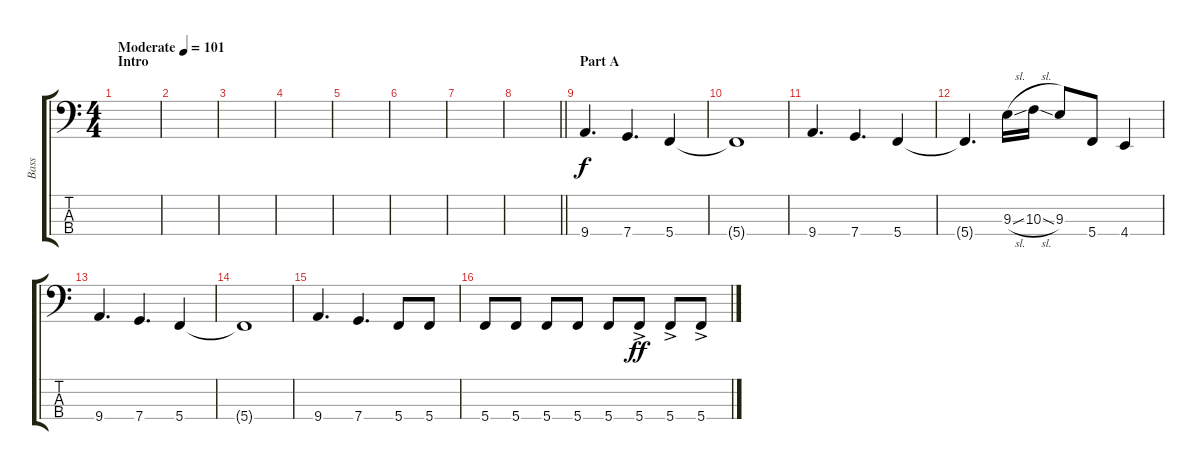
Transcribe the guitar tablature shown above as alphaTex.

\track ("Bass" "Bass") {instrument electricbassfinger}
\staff {score tabs}
\tuning (F2 C2 G1 C1) {hide}
\ts (4 4)
\section ("" "Intro")
\tempo (101 "Moderate")
\clef f4
\ks c
|
|
|
|
|
|
|
\barLineRight lightlight
|
\section ("" "Part A")
9.4.4{d} 7.4.4{d} 5.4.4 |
5.4{t}.1 |
9.4.4{d} 7.4.4{d} 5.4.4 |
5.4{t}.4{d} 9.3{sl}.16 10.3{sl}.16 9.3.8 5.4.8 4.4.4 |
9.4.4{d} 7.4.4{d} 5.4.4 |
5.4{t}.1 |
9.4.4{d} 7.4.4{d} 5.4.8 5.4.8 |
5.4.8 5.4.8 5.4.8 5.4.8 5.4.8 5.4{ac}.8{dy ff} 5.4{ac}.8 5.4{ac}.8
